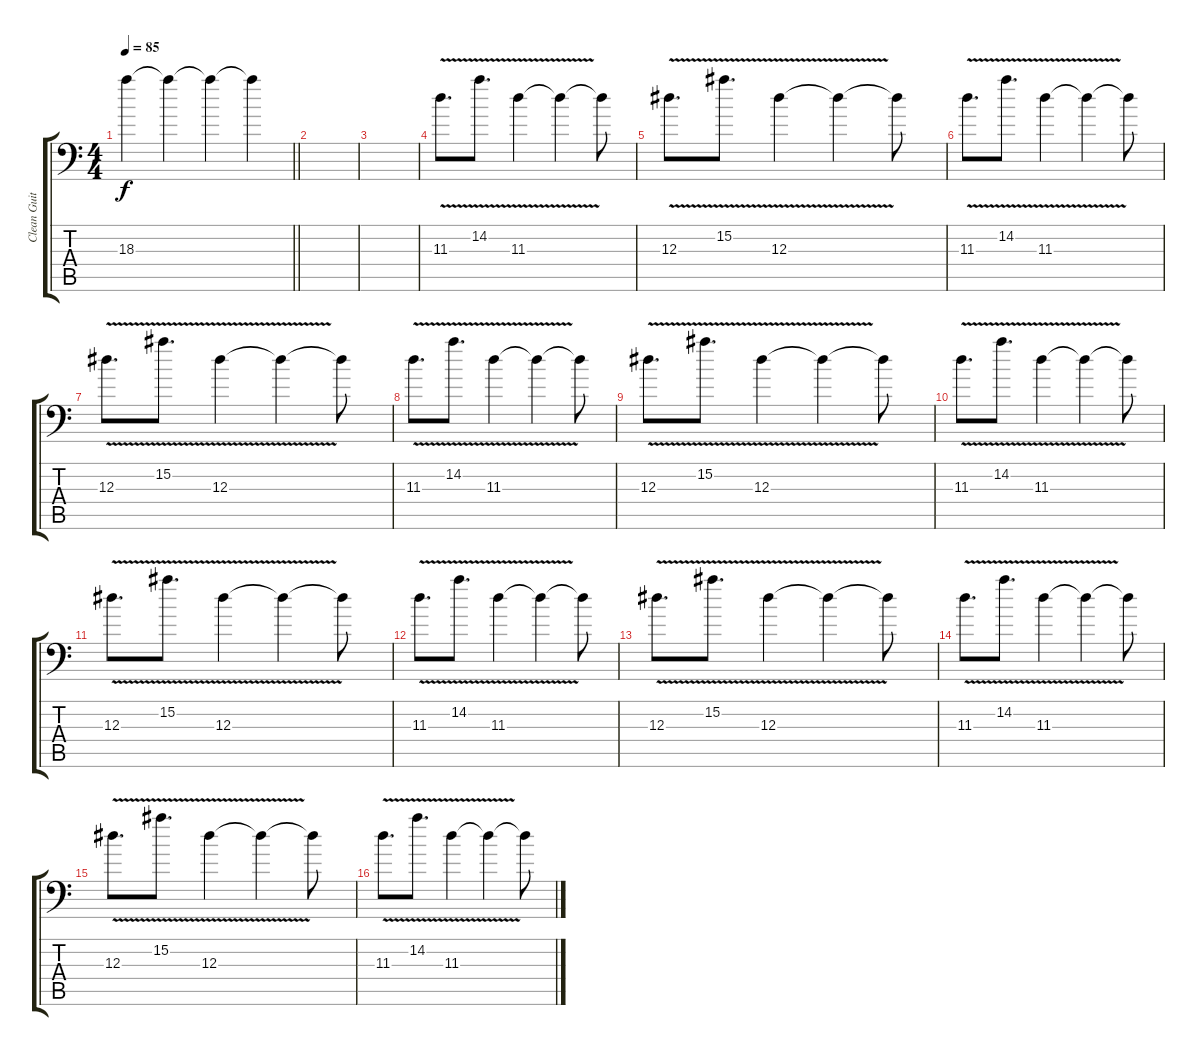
\track ("Clean Guitar Fills" "Clean Guit") {instrument electricguitarclean}
\staff {score tabs}
\tuning (C4 G3 Eb3 Bb2 F2 Bb1) {hide}
\ts (4 4)
\tempo 85
\clef f4
\barLineRight lightlight
\ks c
18.3{t}.4{dy f} 18.3{t}.4 18.3{t}.4 18.3{t}.4 |
|
|
11.3{v}.8{d volume 13} 14.2{v}.8{d} 11.3{v}.4 11.3{t}.4 11.3{t}.8 |
12.3{v}.8{d} 15.2{v}.8{d} 12.3{v}.4 12.3{t}.4 12.3{t}.8 |
11.3{v}.8{d} 14.2{v}.8{d} 11.3{v}.4 11.3{t}.4 11.3{t}.8 |
12.3{v}.8{d} 15.2{v}.8{d} 12.3{v}.4 12.3{t}.4 12.3{t}.8 |
11.3{v}.8{d} 14.2{v}.8{d} 11.3{v}.4 11.3{t}.4 11.3{t}.8 |
12.3{v}.8{d} 15.2{v}.8{d} 12.3{v}.4 12.3{t}.4 12.3{t}.8 |
11.3{v}.8{d} 14.2{v}.8{d} 11.3{v}.4 11.3{t}.4 11.3{t}.8 |
12.3{v}.8{d} 15.2{v}.8{d} 12.3{v}.4 12.3{t}.4 12.3{t}.8 |
11.3{v}.8{d} 14.2{v}.8{d} 11.3{v}.4 11.3{t}.4 11.3{t}.8 |
12.3{v}.8{d} 15.2{v}.8{d} 12.3{v}.4 12.3{t}.4 12.3{t}.8 |
11.3{v}.8{d} 14.2{v}.8{d} 11.3{v}.4 11.3{t}.4 11.3{t}.8 |
12.3{v}.8{d} 15.2{v}.8{d} 12.3{v}.4 12.3{t}.4 12.3{t}.8 |
11.3{v}.8{d} 14.2{v}.8{d} 11.3{v}.4 11.3{t}.4 11.3{t}.8
